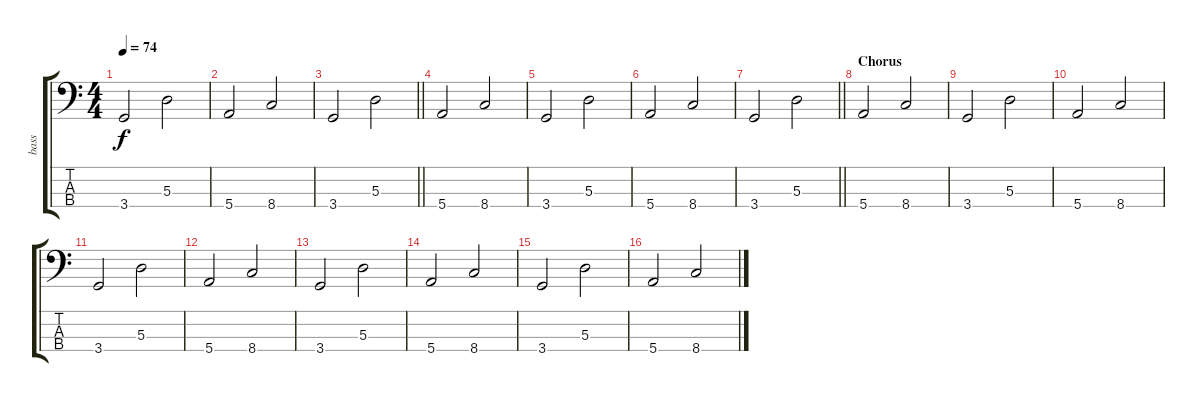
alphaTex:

\track ("bass" "bass") {instrument electricbassfinger}
\staff {score tabs}
\tuning (G2 D2 A1 E1) {hide}
\ts (4 4)
\tempo 74
\clef f4
\ks c
3.4.2{dy f} 5.3.2 |
5.4.2 8.4.2 |
\barLineRight lightlight
3.4.2 5.3.2 |
5.4.2 8.4.2 |
3.4.2 5.3.2 |
5.4.2 8.4.2 |
\barLineRight lightlight
3.4.2 5.3.2 |
\section ("" "Chorus")
5.4.2 8.4.2 |
3.4.2 5.3.2 |
5.4.2 8.4.2 |
3.4.2 5.3.2 |
5.4.2 8.4.2 |
3.4.2 5.3.2 |
5.4.2 8.4.2 |
3.4.2 5.3.2 |
5.4.2 8.4.2
